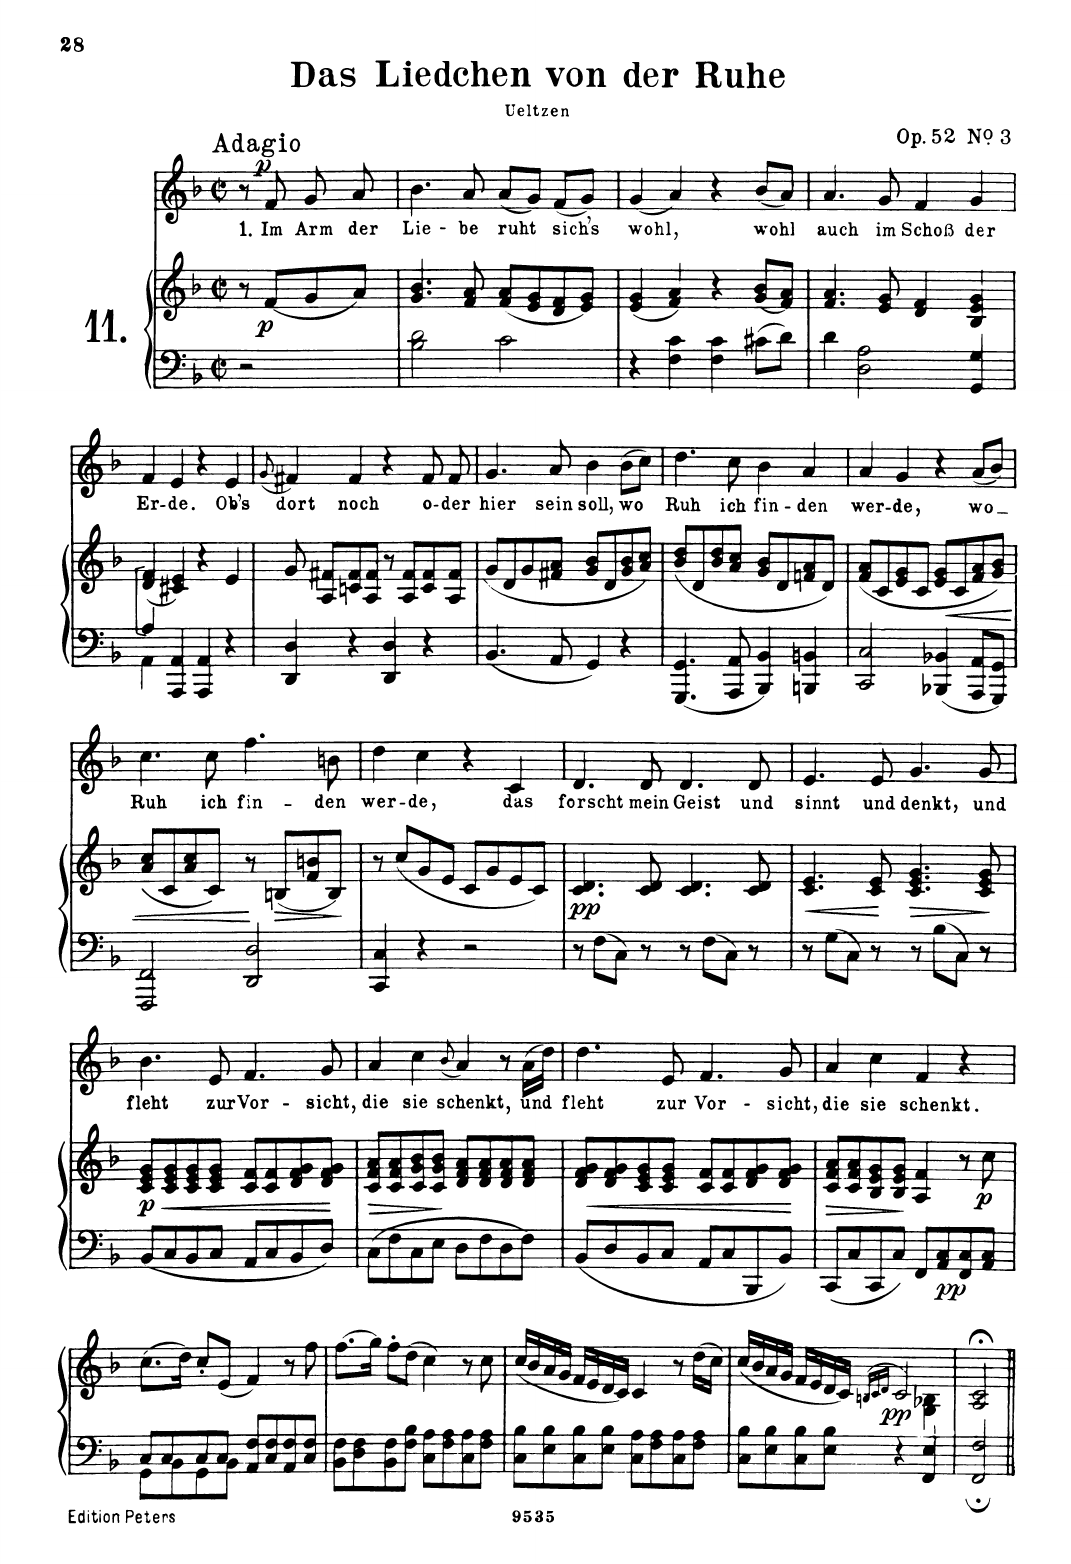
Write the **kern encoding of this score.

**kern	**kern	**dynam	**kern	**text	**dynam
*part2	*part2	*part2	*part1	*part1	*part1
*staff3	*staff2	*staff2/3	*staff1	*staff1	*staff1
*I"Piano	*	*	*I"Voice	*	*
*I'Pno	*	*	*	*	*
*clefF4	*clefG2	*	*clefG2	*	*
*k[b-]	*k[b-]	*	*k[b-]	*	*
*M2/2	*M2/2	*	*M2/2	*	*
*met(c|)	*met(c|)	*	*met(c|)	*	*
=1	=1	=1	=1	=1	=1
!	!	!	!LO:TX:a:B:t=Adagio	!	!
!	!	!LO:DY:b	!	!	!LO:DY:a
2r	8r	p	8r	.	p
.	(8f/L	.	8f/	1. Im	.
.	8g/	.	8g/	Arm	.
.	8a/J)	.	8a/	der	.
=2	=2	=2	=2	=2	=2
2B-\ 2d\	4.g/ 4.b-/	.	4.b-\	Lie-	.
.	8f/ 8a/	.	8a/	-be	.
2c\	(8f/ 8a/L	.	(8a/L	ruht	.
.	8e/ 8g/	.	8g/J)	.	.
.	8d/ 8f/	.	(8f/L	sich’s	.
.	8e/ 8g/J)	.	8g/J)	.	.
=3	=3	=3	=3	=3	=3
4r	(4e/ 4g/	.	(4g/	wohl,	.
4F\ 4c\	4f/ 4a/)	.	4a/)	.	.
4F\ 4c\	4r	.	4r	.	.
8c#X\L	(8g/ 8b-/L	.	(8b-/L	wohl,	.
8d\J	8f/ 8a/J)	.	8a/J)	.	.
=4	=4	=4	=4	=4	=4
4d\	4.f/ 4.a/	.	4.a/	auch	.
2D\ 2A\	.	.	.	.	.
.	8e/ 8g/	.	8g/	im	.
.	4d/ 4f/	.	4f/	Schoss	.
4GG/ 4G/	4B-/ 4e/ 4g/	.	4g/	der	.
=5	=5	=5	=5	=5	=5
*^	*	*	*	*	*
4A/	4AA\	(4d/ 4f/	.	4f/	Er-	.
4AAA/ 4AA/	2.ryy	4c#X/ 4e/)	.	4e/	-de.	.
4AAA/ 4AA/	.	4r	.	4r	.	.
4r	.	4e/	.	4e/	Ob’s	.
*v	*v	*	*	*	*	*
=6	=6	=6	=6	=6	=6
.	.	.	(8qg/	.	.
4DD/ 4D/	8g/L	.	4f#X/)	dort	.
.	8A/ 8f#X/	.	.	.	.
4r	8cn/ 8f#/	.	4f#/	noch	.
.	8A/ 8f#/J	.	.	.	.
4DD/ 4D/	8r	.	4r	.	.
.	8A/ 8f#/L	.	.	.	.
4r	8c/ 8f#/	.	8f#/	o-	.
.	8A/ 8f#/J	.	8f#/	-der	.
=7	=7	=7	=7	=7	=7
4.BB-/	(8g/L	.	4.g/	hier	.
.	8d/	.	.	.	.
.	8g/	.	.	.	.
8AA/	8f#X/ 8a/J	.	8a/	sein	.
4GG/	8g/ 8b-/L	.	4b-\	soll,	.
.	8d/	.	.	.	.
4r	8g/ 8b-/	.	(8b-\L	wo	.
.	8a/ 8cc/J)	.	8cc\J)	.	.
=8	=8	=8	=8	=8	=8
4.GGG/ 4.GG/	(8b-/ 8dd/L	.	4.dd\	Ruh	.
.	8d/	.	.	.	.
.	8b-/ 8dd/	.	.	.	.
8AAA/ 8AA/	8a/ 8cc/J	.	8cc\	ich	.
4BBB-/ 4BB-/	8g/ 8b-/L	.	4b-\	fin-	.
.	8d/	.	.	.	.
4BBBn/ 4BBn/	8fn/ 8a/	.	4a/	-den	.
.	8d/J)	.	.	.	.
=9	=9	=9	=9	=9	=9
2CC/ 2C/	(8f/ 8a/L	.	4a/	wer-	.
.	8c/	.	.	.	.
.	8e/ 8g/	.	4g/	-de,	.
.	8c/J	.	.	.	.
!	!	!LO:HP:b	!	!	!
4BBB-X/ 4BB-X/	8e/ 8g/L	<	4r	.	.
.	8c/	.	.	.	.
8AAA/ 8AA/L	8f/ 8a/	.	(8a/L	wo	.
8GGG/ 8GG/J	8g/ 8b-/J)	.	8b-/J)	.	.
=10	=10	=10	=10	=10	=10
2FFF/ 2FF/	(8a/ 8cc/L	.	4.cc\	Ruh	.
.	8c/	.	.	.	.
.	8a/ 8cc/	.	.	.	.
.	8c/J)	.	8cc\	ich	.
2DD/ 2D/	8r	[	4.ff\	fin-	.
!	!	!LO:HP:b	!	!	!
.	(8Bn/L	>	.	.	.
.	8f/ 8bn/	.	.	.	.
.	8B/J)	.	8bn\	-den	.
.	.	]	.	.	.
=11	=11	=11	=11	=11	=11
4CC/ 4C/	8r	.	4dd\	wer-	.
.	(8cc/L	.	.	.	.
4r	8g/	.	4cc\	-de,	.
.	8e/J	.	.	.	.
2r	8c/L	.	4r	.	.
.	8g/	.	.	.	.
.	8e/	.	4c/	das	.
.	8c/J)	.	.	.	.
=12	=12	=12	=12	=12	=12
!	!	!LO:DY:b	!	!	!
8r	4.c/ 4.d/	pp	4.d/	forscht	.
8F\L	.	.	.	.	.
8C\J	.	.	.	.	.
8r	8c/ 8d/	.	8d/	mein	.
8r	4.c/ 4.d/	.	4.d/	Geist	.
8F\L	.	.	.	.	.
8C\J	.	.	.	.	.
8r	8c/ 8d/	.	8d/	und	.
=13	=13	=13	=13	=13	=13
!	!	!LO:HP:b	!	!	!
8r	4.c/ 4.e/	<	4.e/	sinnt	.
8G\L	.	.	.	.	.
8C\J	.	.	.	.	.
8r	8c/ 8e/	[	8e/	und	.
!	!	!LO:HP:b	!	!	!
8r	4.c/ 4.e/ 4.g/	>	4.g/	denkt,	.
8B-\L	.	.	.	.	.
8C\J	.	.	.	.	.
8r	8c/ 8e/ 8g/	]	8g/	und	.
=14	=14	=14	=14	=14	=14
!	!	!LO:HP:b	!	!	!
!	!	!LO:DY:n=1:b	!	!	!
8BB-/L	8c/ 8e/ 8g/L	< p	4.b-\	fleht	.
8C/	8c/ 8e/ 8g/	.	.	.	.
8BB-/	8c/ 8e/ 8g/	.	.	.	.
8C/J	8c/ 8e/ 8g/J	.	8e/	zur	.
8AA/L	8c/ 8f/L	.	4.f/	Vor-	.
8C/	8c/ 8f/	.	.	.	.
8BB-/	8d/ 8f/ 8g/	.	.	.	.
8D/J	8d/ 8f/ 8g/J	[	8g/	-sicht,	.
=15	=15	=15	=15	=15	=15
!	!	!LO:HP:b	!	!	!
8C\L	8c/ 8f/ 8a/L	>	4a/	die	.
8F\	8c/ 8f/ 8a/	.	.	.	.
8C\	8c/ 8g/ 8b-/	.	4cc\	sie	.
8E\J	8c/ 8g/ 8b-/J	.	.	.	.
.	.	.	(8qb-/	.	.
8D\L	8d/ 8f/ 8a/L	]	4a/)	schenkt,	.
8F\	8d/ 8f/ 8a/	.	.	.	.
8D\	8d/ 8f/ 8a/	.	8r	.	.
8F\J	8d/ 8f/ 8a/J	.	(16a\LL	und	.
.	.	.	16dd\JJ)	.	.
=16	=16	=16	=16	=16	=16
!	!	!LO:HP:b	!	!	!
8BB-/L	8d/ 8f/ 8g/L	<	4.dd\	fleht	.
8D/	8d/ 8f/ 8g/	.	.	.	.
8BB-/	8c/ 8e/ 8g/	.	.	.	.
8C/J	8c/ 8e/ 8g/J	.	8e/	zur	.
8AA/L	8c/ 8f/L	.	4.f/	Vor-	.
8C/	8c/ 8f/	.	.	.	.
8BBB-/	8d/ 8f/ 8g/	.	.	.	.
8BB-/J	8d/ 8f/ 8g/J	.	8g/	-sicht,	.
.	.	[	.	.	.
=17	=17	=17	=17	=17	=17
!	!	!LO:HP:b	!	!	!
8CC/L	8c/ 8f/ 8a/L	>	4a/	die	.
8C/	8c/ 8f/ 8a/	.	.	.	.
8CC/	8B-/ 8e/ 8g/	.	4cc\	sie	.
8C/J	8B-/ 8e/ 8g/J	.	.	.	.
8FF/L	4A/ 4f/	]	4f/	schenkt.	.
!	!	!LO:DY:b=2	!	!	!
8AA/ 8C/	.	pp	.	.	.
8FF/ 8C/	8r	.	4r	.	.
!	!	!LO:DY:b	!	!	!
8AA/ 8C/J	8cc\	p	.	.	.
=18	=18	=18	=18	=18	=18
*^	*	*	*	*	*
8C/L	8GG\L	(8.cc\L	.	1r	.	.
8C/	8BB-\	.	.	.	.	.
.	.	16dd\Jk)	.	.	.	.
8C/	8GG\	8cc'/L	.	.	.	.
8C/J	8BB-\J	(8e/J	.	.	.	.
8AA/ 8F/L	2ryy	4f/)	.	.	.	.
8C/ 8F/	.	.	.	.	.	.
8AA/ 8F/	.	8r	.	.	.	.
8C/ 8F/J	.	8ff\	.	.	.	.
*v	*v	*	*	*	*	*
=19	=19	=19	=19	=19	=19
8BB-\ 8F\L	(8.ff\L	.	1r	.	.
8D\ 8F\	.	.	.	.	.
.	16gg\Jk)	.	.	.	.
8BB-\ 8F\	8ff'\L	.	.	.	.
8F\ 8B-\J	(8dd\J	.	.	.	.
8C\ 8A\L	4cc\)	.	.	.	.
8F\ 8A\	.	.	.	.	.
8C\ 8A\	8r	.	.	.	.
8F\ 8A\J	8cc\	.	.	.	.
=20	=20	=20	=20	=20	=20
8C\ 8B-\L	(16cc/LL	.	1r	.	.
.	16b-/	.	.	.	.
8E\ 8B-\	16a/	.	.	.	.
.	16g/JJ	.	.	.	.
8C\ 8B-\	16f/LL	.	.	.	.
.	16e/	.	.	.	.
8E\ 8B-\J	16d/	.	.	.	.
.	16c/JJ)	.	.	.	.
8C\ 8A\L	4c/	.	.	.	.
8F\ 8A\	.	.	.	.	.
8C\ 8A\	8r	.	.	.	.
8F\ 8A\J	(16dd\LL	.	.	.	.
.	16cc\JJ)	.	.	.	.
=21	=21	=21	=21	=21	=21
*	*^	*	*	*	*
8C\ 8B-\L	(<16cc/LL	2.ryy	.	1r	.	.
.	16b-/	.	.	.	.	.
8E\ 8B-\	16a/	.	.	.	.	.
.	16g/JJ	.	.	.	.	.
8C\ 8B-\	16f/LL	.	.	.	.	.
.	16e/	.	.	.	.	.
8E\ 8B-\J	16d/	.	.	.	.	.
.	16c/JJ)	.	.	.	.	.
.	(>16qBn/LL	.	.	.	.	.
.	16qc/	.	.	.	.	.
.	16qd/JJ	.	.	.	.	.
!	!	!	!LO:DY:b	!	!	!
4r	2c/)	.	pp	.	.	.
4FF/ 4E/	.	4G\ 4B-X\	.	.	.	.
*	*v	*v	*	*	*	*
=22	=22	=22	=22	=22	=22
2FF/; 2F/;	2A/;< 2c/;<	.	2r	.	.
=||	=||	=||	=||	=||	=||
*-	*-	*-	*-	*-	*-
